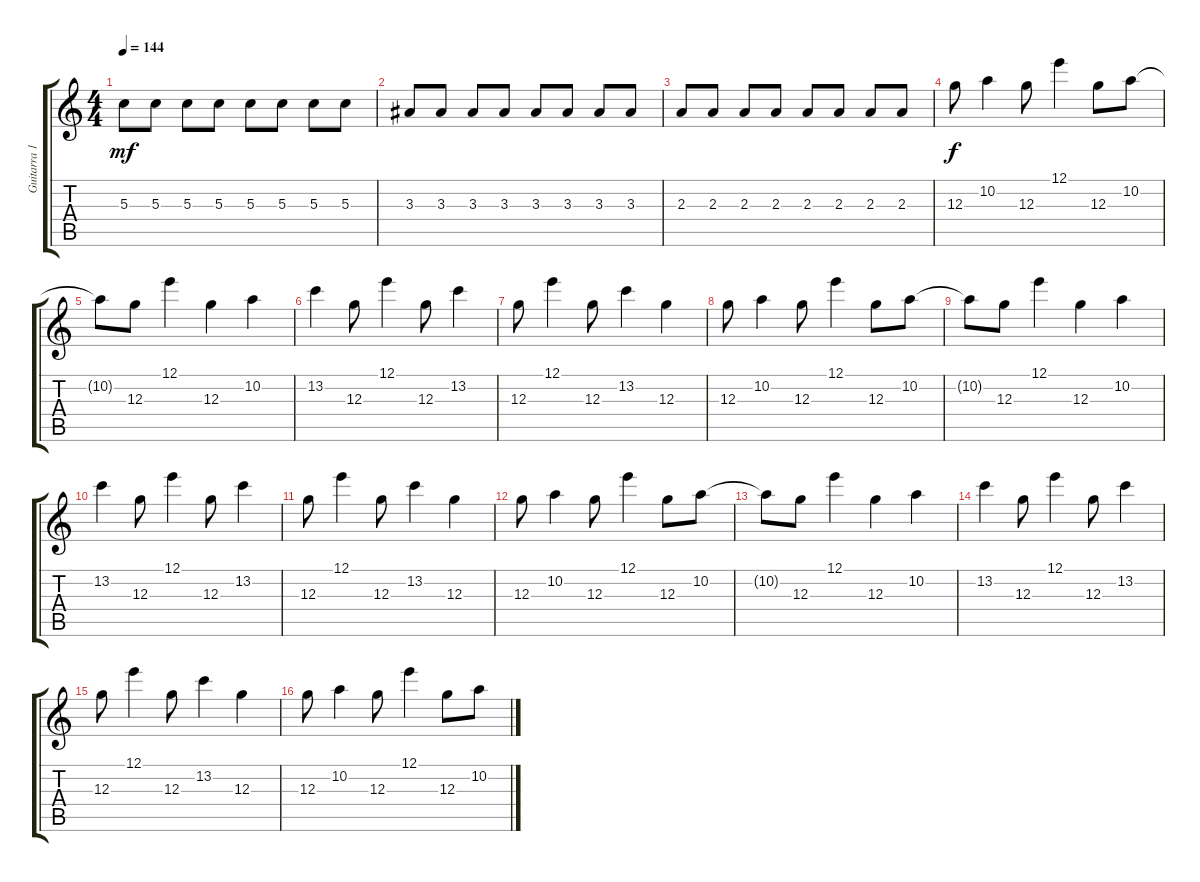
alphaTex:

\track ("Guitarra 1" "Guitarra 1") {instrument overdrivenguitar}
\staff {score tabs}
\tuning (E4 B3 G3 D3 A2 E2) {hide}
\ts (4 4)
\tempo 144
\clef g2
\ks c
5.3.8{dy mf} 5.3.8 5.3.8 5.3.8 5.3.8 5.3.8 5.3.8 5.3.8 |
3.3.8 3.3.8 3.3.8 3.3.8 3.3.8 3.3.8 3.3.8 3.3.8 |
2.3.8 2.3.8 2.3.8 2.3.8 2.3.8 2.3.8 2.3.8 2.3.8 |
12.3.8{dy f} 10.2.4 12.3.8 12.1.4 12.3.8 10.2.8 |
10.2{t}.8 12.3.8 12.1.4 12.3.4 10.2.4 |
13.2.4 12.3.8 12.1.4 12.3.8 13.2.4 |
12.3.8 12.1.4 12.3.8 13.2.4 12.3.4 |
12.3.8 10.2.4 12.3.8 12.1.4 12.3.8 10.2.8 |
10.2{t}.8 12.3.8 12.1.4 12.3.4 10.2.4 |
13.2.4 12.3.8 12.1.4 12.3.8 13.2.4 |
12.3.8 12.1.4 12.3.8 13.2.4 12.3.4 |
12.3.8 10.2.4 12.3.8 12.1.4 12.3.8 10.2.8 |
10.2{t}.8 12.3.8 12.1.4 12.3.4 10.2.4 |
13.2.4 12.3.8 12.1.4 12.3.8 13.2.4 |
12.3.8 12.1.4 12.3.8 13.2.4 12.3.4 |
12.3.8 10.2.4 12.3.8 12.1.4 12.3.8 10.2.8
